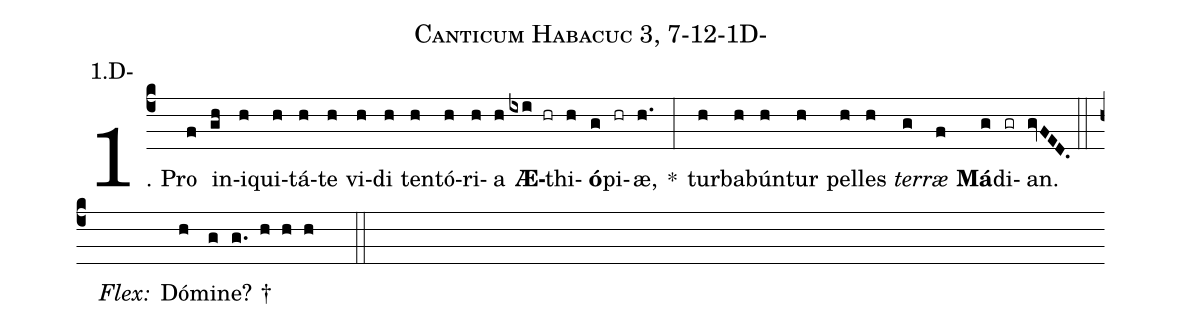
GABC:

name: Canticum Habacuc 3, 7-12-1D-;
annotation: 1.D-;
%%
(c4)1. Pro(f) in(gh)i(h)qui(h)tá(h)te(h) vi(h)di(h) ten(h)tó(h)ri(h)a(h) <b>Æ</b>(ixi hr)thi(h)<b>ó</b>(g)pi(hr)æ,(h.) *(:) tur(h)ba(h)bún(h)tur(h) pel(h)les(h) <i>ter</i>(g)<i>ræ</i>(f) <b>Má</b>(g)di(gr)an.(gvFED.) (::)
<i>Flex:</i>()  Dó(h)mi(g)ne? †(g. h h h  ::)
